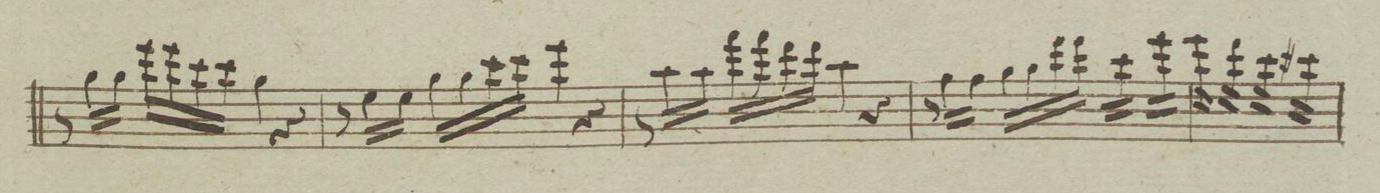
**kern	**dynam
*I"Violino. 1mo	*
*clefG2	*
*k[]	*
*met(c|)	*
*M2/2	*
8r	.
16gg\LL	.
16gg\JJ	.
16eee\LL	.
16eee\	.
16ccc\	.
16ccc\JJ	.
4gg\	.
4r	.
=169	=169
8r	.
16ee\LL	.
16ee\JJ	.
16gg\LL	.
16gg\	.
16ccc\	.
16ccc\JJ	.
4eee\	.
4r	.
=170	=170
8r	.
16aa\LL	.
16aa\JJ	.
16fff\LL	.
16fff\	.
16ddd\	.
16ddd\JJ	.
4aa\	.
4r	.
=171	=171
8r	.
16ff\LL	.
16ff\JJ	.
16gg\LL	.
16gg\	.
16ddd\	.
16ddd\JJ	.
*tremolo	*
16ccc\LL	.
16ccc\	.
16ccc\	.
16ccc\JJ	.
16eee\LL	.
16eee\	.
16eee\	.
16eee\JJ	.
=172	=172
16eee\LL	.
16eee\	.
16eee\	.
16eee\JJ	.
16ddd\LL	.
16ddd\	.
16ddd\	.
16ddd\JJ	.
16ccc\LL	.
16ccc\	.
16ccc\	.
16ccc\JJ	.
16ccc#X\LL	.
16ccc#\	.
16ccc#\	.
16ccc#\JJ	.
=173	=173
*-	*-
